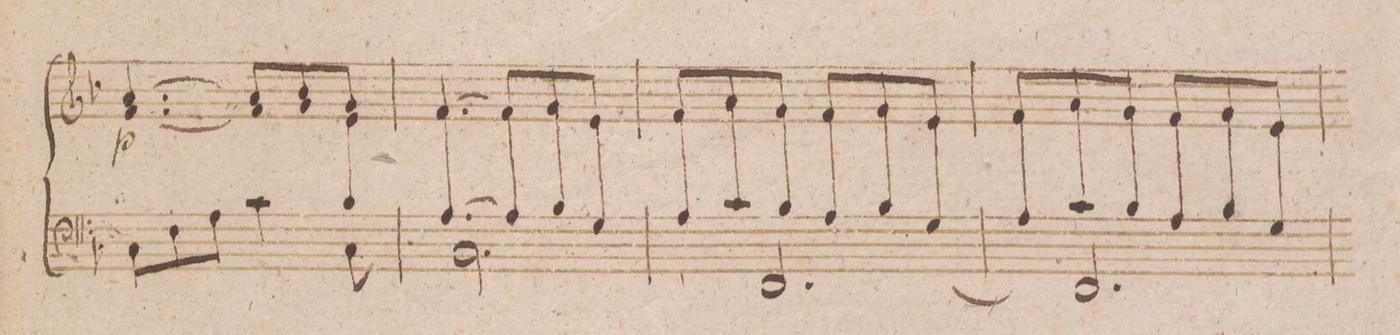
**kern
*I"Organo.
*clefF4
*k[b-]
*M6/8
8C\L
8F\
8A\J
4c\
8C\
=99
2.BB-\
=100
[2.FF/
=101
2.FF/]
=102
*-
